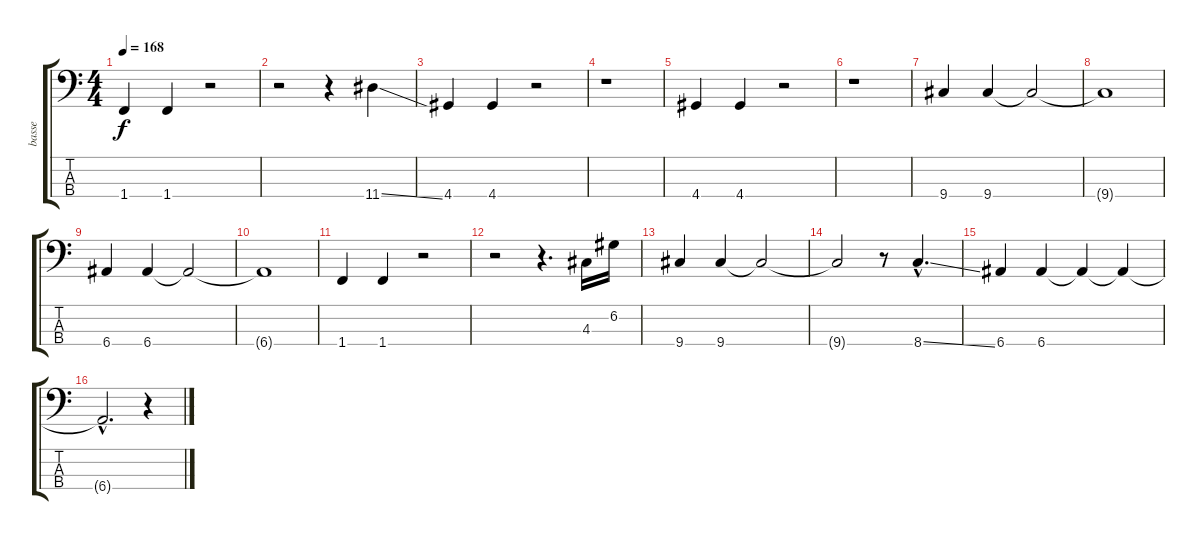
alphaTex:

\track ("basse" "basse") {instrument electricbassfinger}
\staff {score tabs}
\tuning (G2 D2 A1 E1) {hide}
\ts (4 4)
\tempo 168
\clef f4
\ks c
1.4.4{dy f} 1.4.4 r.2 |
r.2 r.4 11.4{ss}.4 |
4.4.4 4.4.4 r.2 |
r.1 |
4.4.4 4.4.4 r.2 |
r.1 |
9.4.4 9.4.4 9.4{t}.2 |
9.4{t}.1 |
6.4.4 6.4.4 6.4{t}.2 |
6.4{t}.1 |
1.4.4 1.4.4 r.2 |
r.2 r.4{d} 4.3.16 6.2.16 |
9.4.4 9.4.4 9.4{t}.2 |
9.4{t}.2 r.8 8.4{ss hac}.4{d} |
6.4.4 6.4.4 6.4{t}.4 6.4{t}.4 |
6.4{hac t}.2{d} r.4
